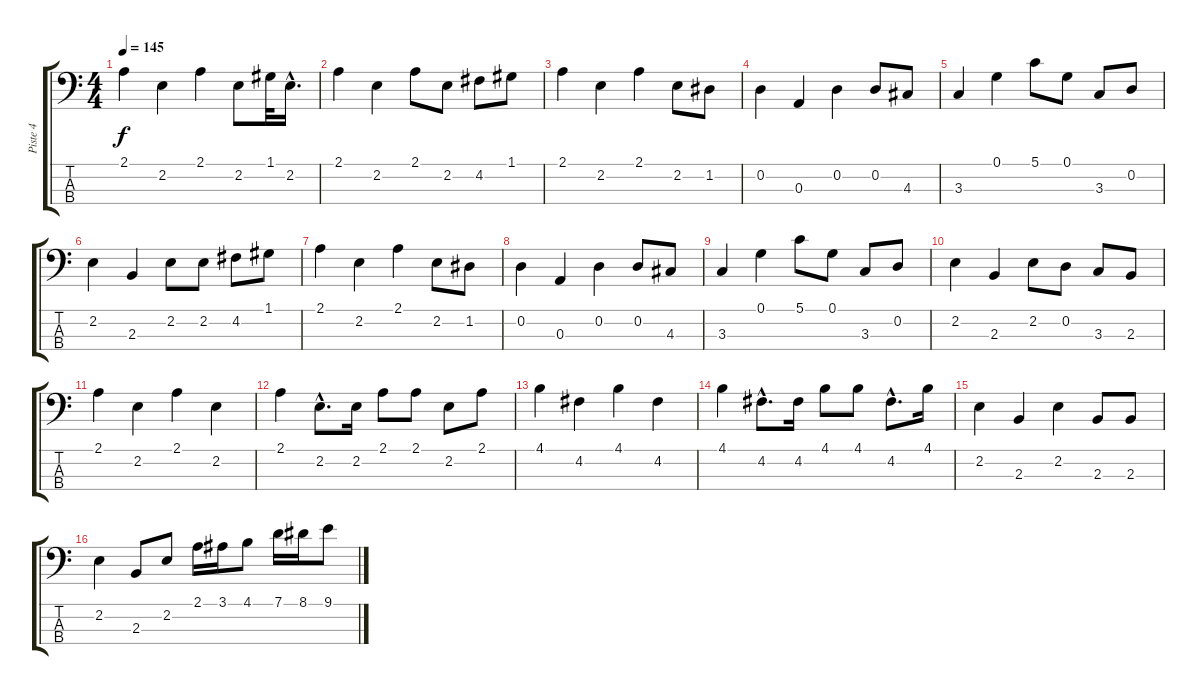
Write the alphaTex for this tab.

\track ("Piste 4" "Piste 4") {instrument electricbasspick}
\staff {score tabs}
\tuning (G2 D2 A1 E1) {hide}
\ts (4 4)
\tempo 145
\clef f4
\ks c
2.1.4{dy f} 2.2.4 2.1.4 2.2.8 1.1.32 2.2{hac}.16{d} |
2.1.4 2.2.4 2.1.8 2.2.8 4.2.8 1.1.8 |
2.1.4 2.2.4 2.1.4 2.2.8 1.2.8 |
0.2.4 0.3.4 0.2.4 0.2.8 4.3.8 |
3.3.4 0.1.4 5.1.8 0.1.8 3.3.8 0.2.8 |
2.2.4 2.3.4 2.2.8 2.2.8 4.2.8 1.1.8 |
2.1.4 2.2.4 2.1.4 2.2.8 1.2.8 |
0.2.4 0.3.4 0.2.4 0.2.8 4.3.8 |
3.3.4 0.1.4 5.1.8 0.1.8 3.3.8 0.2.8 |
2.2.4 2.3.4 2.2.8 0.2.8 3.3.8 2.3.8 |
2.1.4 2.2.4 2.1.4 2.2.4 |
2.1.4 2.2{hac}.8{d} 2.2.16 2.1.8 2.1.8 2.2.8 2.1.8 |
4.1.4 4.2.4 4.1.4 4.2.4 |
4.1.4 4.2{hac}.8{d} 4.2.16 4.1.8 4.1.8 4.2{hac}.8{d} 4.1.16 |
2.2.4 2.3.4 2.2.4 2.3.8 2.3.8 |
2.2.4 2.3.8 2.2.8 2.1.16 3.1.16 4.1.8 7.1.16 8.1.16 9.1.8
